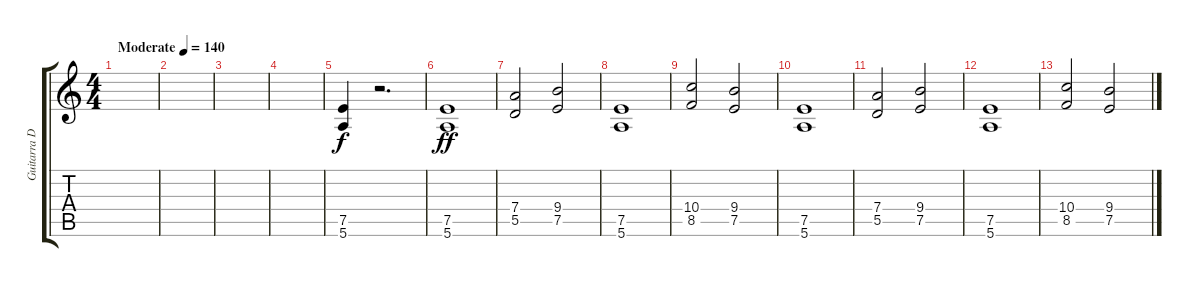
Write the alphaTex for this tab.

\track ("Guitarra Dist." "Guitarra D") {instrument overdrivenguitar}
\staff {score tabs}
\tuning (E4 B3 G3 D3 A2 E2) {hide}
\ts (4 4)
\tempo (140 "Moderate")
\clef g2
\ks c
|
|
|
|
(7.5 5.6).4 r.2{d} |
(7.5 5.6).1{dy ff} |
(7.4 5.5).2 (9.4 7.5).2 |
(7.5 5.6).1 |
(10.4 8.5).2 (9.4 7.5).2 |
(7.5 5.6).1 |
(7.4 5.5).2 (9.4 7.5).2 |
(7.5 5.6).1 |
(10.4 8.5).2 (9.4 7.5).2
